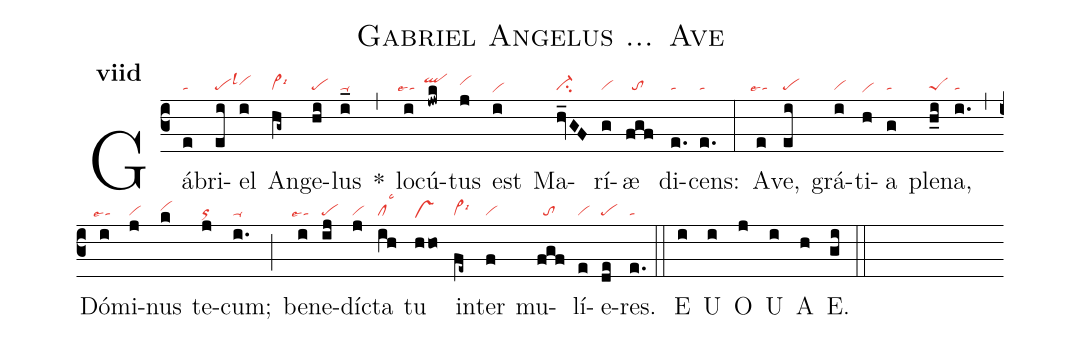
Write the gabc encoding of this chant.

name:Gabriel Angelus ... Ave;
office-part:an;
mode:7d;
nabc-lines:1;
%%
initial-style: 1;
name: Gabriel Angelus locutus est Mariae;
mode: 7;
office-part: Antiphona;
annotation: Ant.;
annotation: vii d;
nabc-lines: 1;
%%
(c3) Gá(e|ta)bri(ei|pelsl3)el(i|vihh) An(hg~|vi>lsi6)ge(hi|pe)lus(i_|ta-) <sp>*</sp>(,) lo(i|``talse4)cú(jwk|`qlhi)tus(j|vihh) est(i|vihe) Ma(hv_GF|ci-)rí(g|vi)æ(fgf|//to) di(e.|ta)cens:(e.|ta) (:) A(e|``talse4)ve,(ei|pe) grá(i|vi)ti(h|vihe)a(g|ta) ple(h_i|peS)na,(i.|ta) (,) Dó(i|``talse4)mi(j|vi)nus(k|vihh) te(j|or)cum;(i.|ta-) (;) be(i|``talse4)ne(ij|pe)díc(j|vi)ta(ih|cllsc3) tu(hho|vshe) in(fe~|vi>lsi6)ter(f|vi) mu(fgf|//to)lí(e|vi)e(de|pe)res.(e.|ta) (::) <eu>E(i) U(i) O(j) U(i) A(h) E.(gi) </eu> (::)
